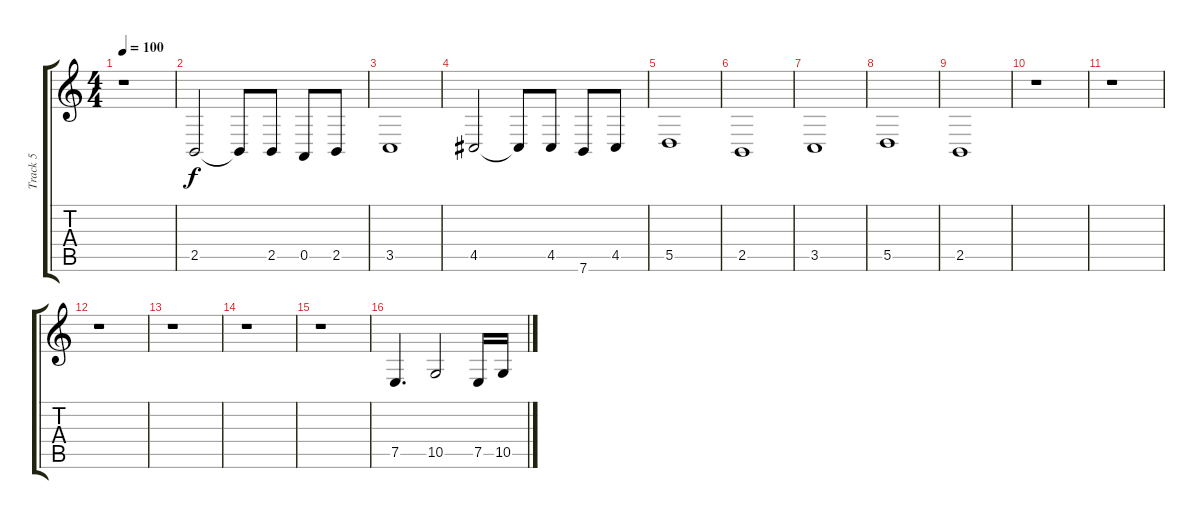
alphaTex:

\track ("Track 5" "Track 5") {instrument trombone}
\staff {score tabs}
\tuning (E4 B3 G3 D3 A2 E2) {hide}
\ts (4 4)
\tempo 100
\clef g2
\ks c
r.1{dy f} |
2.5.2 2.5{t}.8 2.5.8 0.5.8 2.5.8 |
3.5.1 |
4.5.2 4.5{t}.8 4.5.8 7.6.8 4.5.8 |
5.5.1 |
2.5.1 |
3.5.1 |
5.5.1 |
2.5.1 |
r.1 |
r.1 |
r.1 |
r.1 |
r.1 |
r.1 |
7.5.4{d} 10.5.2 7.5.16 10.5.16
